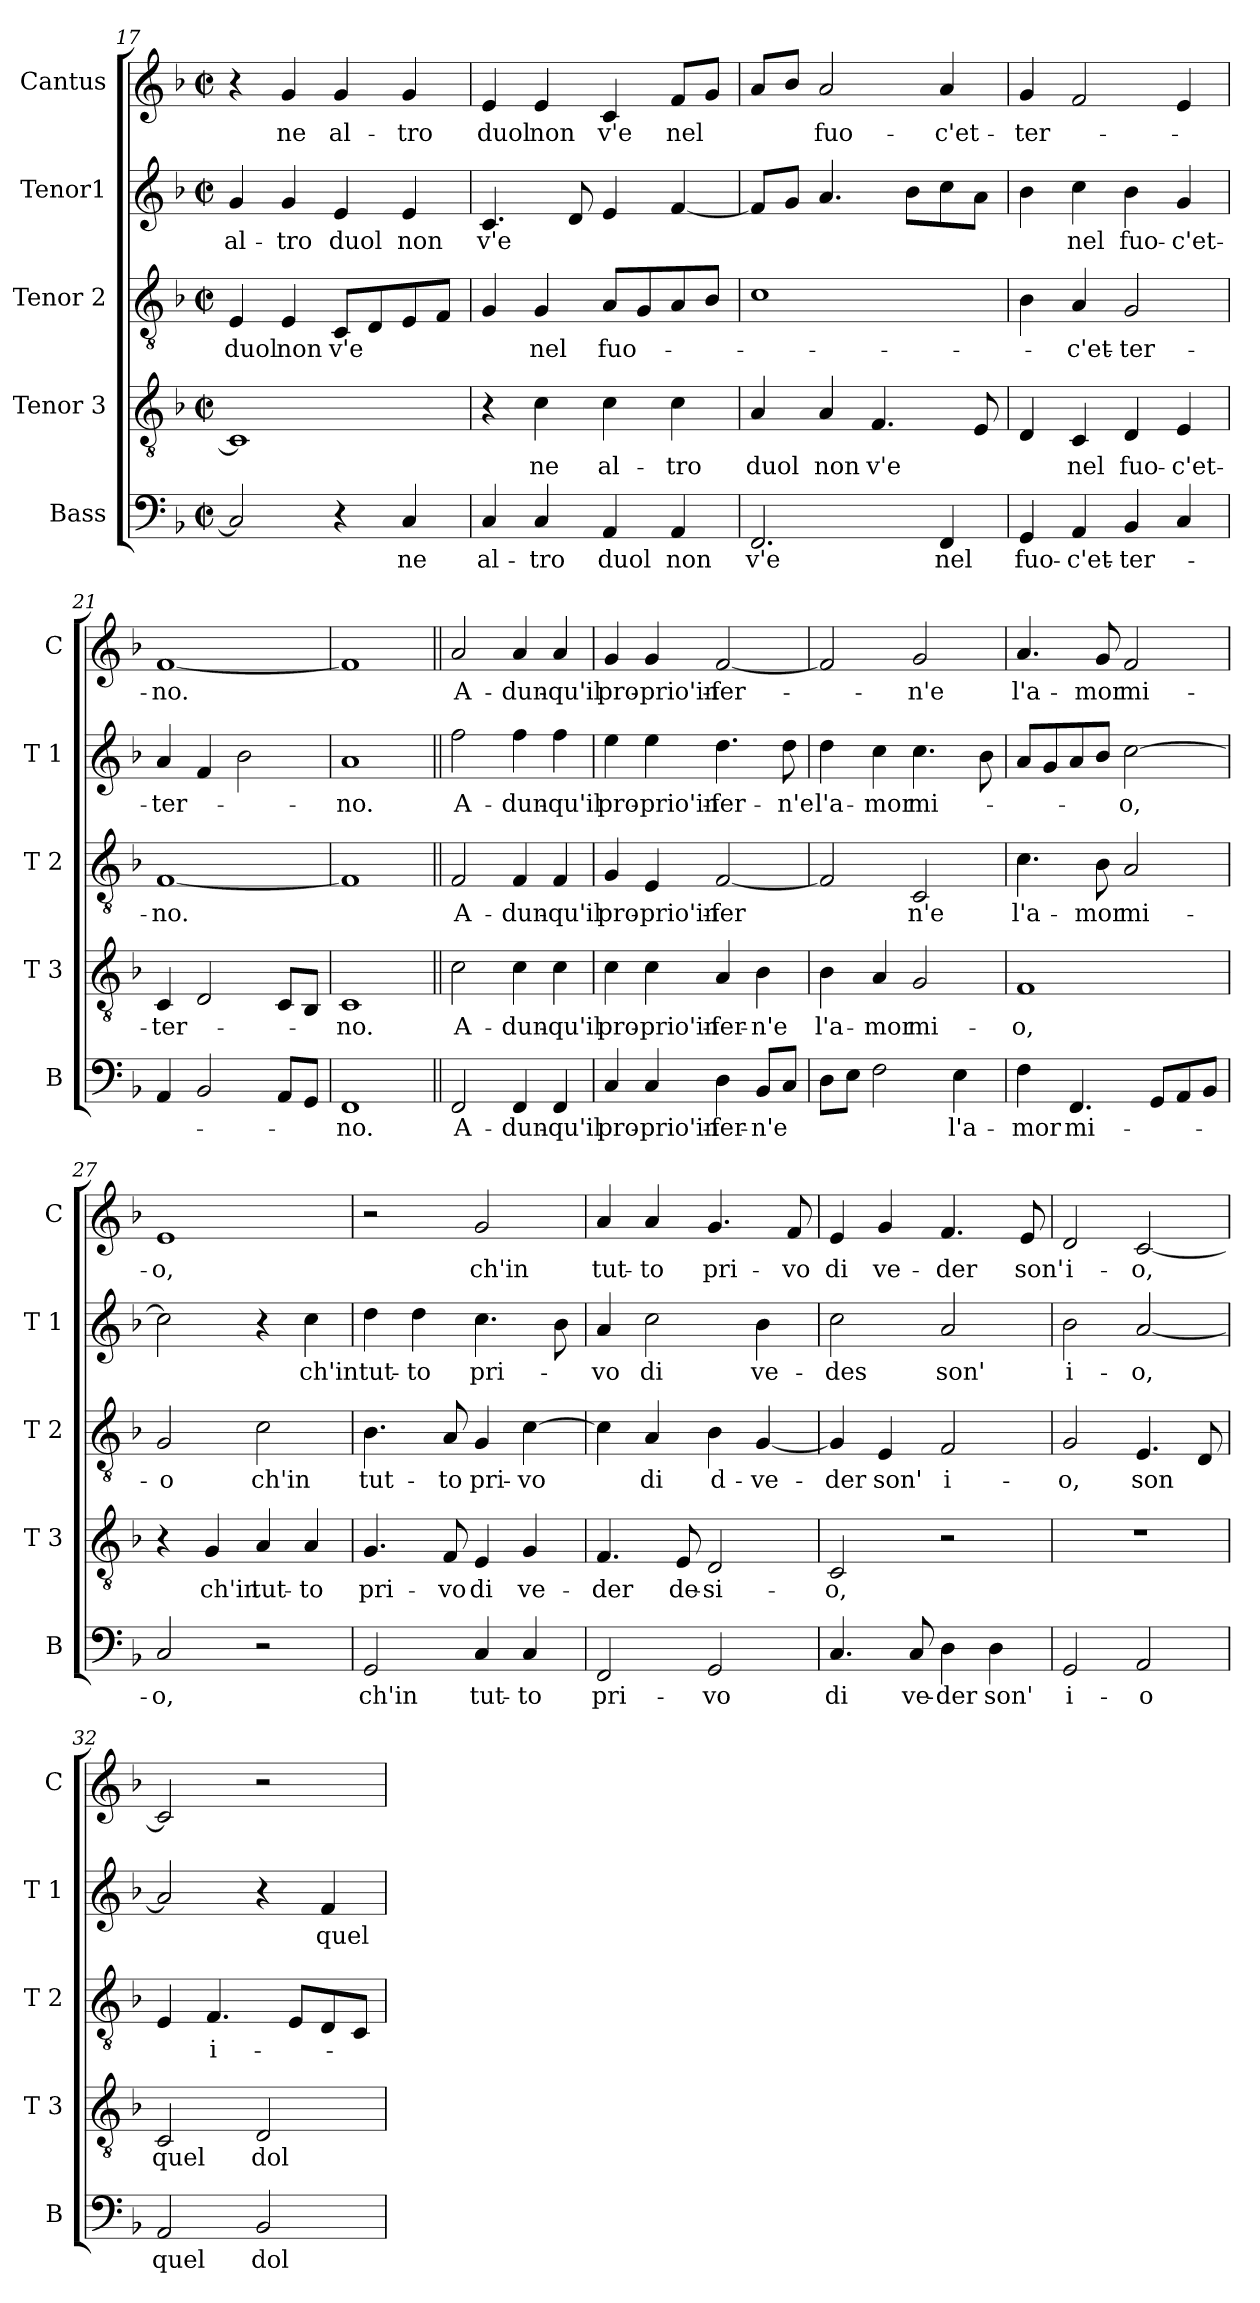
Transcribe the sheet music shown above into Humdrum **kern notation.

**kern	**text	**kern	**text	**kern	**text	**kern	**text	**kern	**text
*part5	*part5	*part4	*part4	*part3	*part3	*part2	*part2	*part1	*part1
*staff5	*staff5	*staff4	*staff4	*staff3	*staff3	*staff2	*staff2	*staff1	*staff1
*I"Bass	*	*I"Tenor 3	*	*I"Tenor 2	*	*I"Tenor1	*	*I"Cantus	*
*I'B	*	*I'T 3	*	*I'T 2	*	*I'T 1	*	*I'C	*
*clefF4	*	*clefGv2	*	*clefGv2	*	*clefG2	*	*clefG2	*
*k[b-]	*	*k[b-]	*	*k[b-]	*	*k[b-]	*	*k[b-]	*
*F:	*	*F:	*	*F:	*	*F:	*	*F:	*
*M2/2	*	*M2/2	*	*M2/2	*	*M2/2	*	*M2/2	*
*met(c|)	*	*met(c|)	*	*met(c|)	*	*met(c|)	*	*met(c|)	*
=17	=17	=17	=17	=17	=17	=17	=17	=17	=17
2C/]	.	1C]	.	4E/	duol	4g/	al-	4r	.
.	.	.	.	4E/	non	4g/	-tro	4g/	ne
4r	.	.	.	8C/L	v'e	4e/	duol	4g/	al-
.	.	.	.	8D/	.	.	.	.	.
4C/	ne	.	.	8E/	.	4e/	non	4g/	-tro
.	.	.	.	8F/J	.	.	.	.	.
=18	=18	=18	=18	=18	=18	=18	=18	=18	=18
4C/	al-	4r	.	4G/	.	4.c/	v'e	4e/	duol
4C/	-tro	4c\	ne	4G/	nel	.	.	4e/	non
.	.	.	.	.	.	8d/	.	.	.
4AA/	duol	4c\	al-	8A/L	fuo-	4e/	.	4c/	v'e
.	.	.	.	8G/	.	.	.	.	.
4AA/	non	4c\	-tro	8A/	.	[4f/	.	8f/L	nel
.	.	.	.	8B-/J	.	.	.	8g/J	.
=19	=19	=19	=19	=19	=19	=19	=19	=19	=19
2.FF/	v'e	4A/	duol	1c	.	8f/L]	.	8a/L	.
.	.	.	.	.	.	8g/J	.	8b-/J	.
.	.	4A/	non	.	.	4.a/	.	2a/	fuo-
.	.	4.F/	v'e	.	.	.	.	.	.
.	.	.	.	.	.	8b-\L	.	.	.
4FF/	nel	.	.	.	.	8cc\	.	4a/	-c'et-
.	.	8E/	.	.	.	8a\J	.	.	.
=20	=20	=20	=20	=20	=20	=20	=20	=20	=20
4GG/	fuo-	4D/	.	4B-\	.	4b-\	.	4g/	-ter-
4AA/	-c'et-	4C/	nel	4A/	-c'et-	4cc\	nel	2f/	.
4BB-/	-ter-	4D/	fuo-	2G/	-ter-	4b-\	fuo-	.	.
4C/	.	4E/	-c'et-	.	.	4g/	-c'et-	4e/	.
!!LO:PB:g=z
=21	=21	=21	=21	=21	=21	=21	=21	=21	=21
4AA/	.	4C/	-ter-	[1F	-no.	4a/	-ter-	[1f	-no.
2BB-/	.	2D/	.	.	.	4f/	.	.	.
.	.	.	.	.	.	2b-\	.	.	.
8AA/L	.	8C/L	.	.	.	.	.	.	.
8GG/J	.	8BB-/J	.	.	.	.	.	.	.
=22	=22	=22	=22	=22	=22	=22	=22	=22	=22
1FF	-no.	1C	-no.	1F]	.	1a	-no.	1f]	.
=23||	=23||	=23||	=23||	=23||	=23||	=23||	=23||	=23||	=23||
2FF/	A-	2c\	A-	2F/	A-	2ff\	A-	2a/	A-
4FF/	-dun-	4c\	-dun-	4F/	-dun-	4ff\	-dun-	4a/	-dun-
4FF/	-qu'il	4c\	-qu'il	4F/	-qu'il	4ff\	-qu'il	4a/	-qu'il
=24	=24	=24	=24	=24	=24	=24	=24	=24	=24
4C/	pro-	4c\	pro-	4G/	pro-	4ee\	pro-	4g/	pro-
4C/	-prio'in-	4c\	-prio'in-	4E/	-prio'in-	4ee\	-prio'in-	4g/	-prio'in-
4D\	-fer-	4A/	-fer-	[2F/	-fer	4.dd\	-fer-	[2f/	-fer-
8BB-/L	-n'e	4B-\	-n'e	.	.	.	.	.	.
8C/J	.	.	.	.	.	8dd\	-n'e	.	.
=25	=25	=25	=25	=25	=25	=25	=25	=25	=25
8D\L	.	4B-\	l'a-	2F/]	.	4dd\	l'a-	2f/]	.
8E\J	.	.	.	.	.	.	.	.	.
2F\	.	4A/	-mor	.	.	4cc\	-mor	.	.
.	.	2G/	mi-	2C/	n'e	4.cc\	mi-	2g/	-n'e
4E\	l'a-	.	.	.	.	.	.	.	.
.	.	.	.	.	.	8b-\	.	.	.
=26	=26	=26	=26	=26	=26	=26	=26	=26	=26
4F\	-mor	1F	-o,	4.c\	l'a-	8a/L	.	4.a/	l'a-
.	.	.	.	.	.	8g/	.	.	.
4.FF/	mi-	.	.	.	.	8a/	.	.	.
.	.	.	.	8B-\	-mor	8b-/J	.	8g/	-mor
.	.	.	.	2A/	mi-	[2cc\	-o,	2f/	mi-
8GG/L	.	.	.	.	.	.	.	.	.
8AA/	.	.	.	.	.	.	.	.	.
8BB-/J	.	.	.	.	.	.	.	.	.
!!LO:LB:g=z
=27	=27	=27	=27	=27	=27	=27	=27	=27	=27
2C/	-o,	4r	.	2G/	-o	2cc\]	.	1e	-o,
.	.	4G/	ch'in	.	.	.	.	.	.
2r	.	4A/	tut-	2c\	ch'in	4r	.	.	.
.	.	4A/	-to	.	.	4cc\	ch'in	.	.
=28	=28	=28	=28	=28	=28	=28	=28	=28	=28
2GG/	ch'in	4.G/	pri-	4.B-\	tut-	4dd\	tut-	2r	.
.	.	.	.	.	.	4dd\	-to	.	.
.	.	8F/	-vo	8A/	-to	.	.	.	.
4C/	tut-	4E/	di	4G/	pri-	4.cc\	pri-	2g/	ch'in
4C/	-to	4G/	ve-	[4c\	-vo	.	.	.	.
.	.	.	.	.	.	8b-\	.	.	.
=29	=29	=29	=29	=29	=29	=29	=29	=29	=29
2FF/	pri-	4.F/	-der	4c\]	.	4a/	-vo	4a/	tut-
.	.	.	.	4A/	di	2cc\	di	4a/	-to
.	.	8E/	de-	.	.	.	.	.	.
2GG/	-vo	2D/	-si-	4B-\	d-	.	.	4.g/	pri-
.	.	.	.	[4G/	-ve-	4b-\	ve-	.	.
.	.	.	.	.	.	.	.	8f/	-vo
=30	=30	=30	=30	=30	=30	=30	=30	=30	=30
4.C/	di	2C/	-o,	4G/]	-der	2cc\	-des	4e/	di
.	.	.	.	4E/	son'	.	.	4g/	ve-
8C/	ve-	.	.	.	.	.	.	.	.
4D\	-der	2r	.	2F/	i-	2a/	son'	4.f/	-der
4D\	son'	.	.	.	.	.	.	.	.
.	.	.	.	.	.	.	.	8e/	son'
=31	=31	=31	=31	=31	=31	=31	=31	=31	=31
2GG/	i-	1r	.	2G/	-o,	2b-\	i-	2d/	i-
2AA/	-o	.	.	4.E/	son	[2a/	-o,	[2c/	-o,
.	.	.	.	8D/	.	.	.	.	.
!!LO:LB:g=z
=32	=32	=32	=32	=32	=32	=32	=32	=32	=32
2AA/	quel	2C/	quel	4E/	.	2a/]	.	2c/]	.
.	.	.	.	4.F/	i-	.	.	.	.
2BB-/	dol-	2D/	dol-	.	.	4r	.	2r	.
.	.	.	.	8E/L	.	.	.	.	.
.	.	.	.	8D/	.	4f/	quel	.	.
.	.	.	.	8C/J	.	.	.	.	.
=	=	=	=	=	=	=	=	=	=
*-	*-	*-	*-	*-	*-	*-	*-	*-	*-
